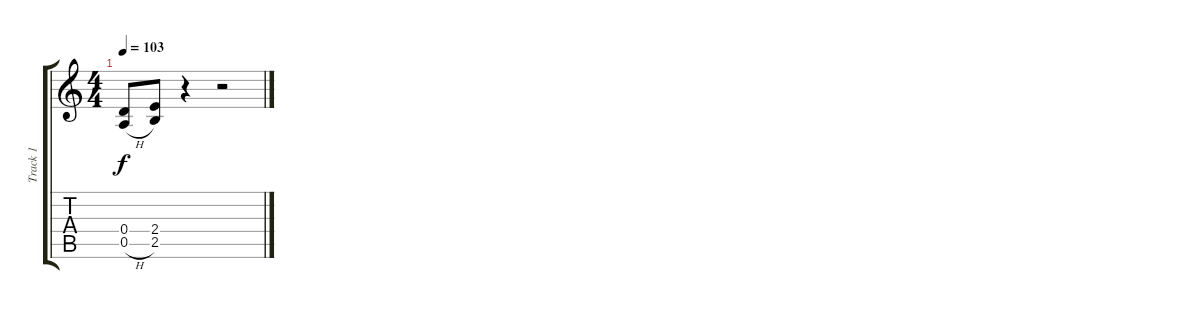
\track ("Track 1" "Track 1") {instrument electricguitarmuted}
\staff {score tabs}
\tuning (E4 B3 G3 D3 A2 E2) {hide}
\ts (4 4)
\tempo 103
\clef g2
\ks c
(0.4 0.5{h}).8{dy f instrument acousticguitarsteel} (2.4 2.5).8 r.4 r.2
